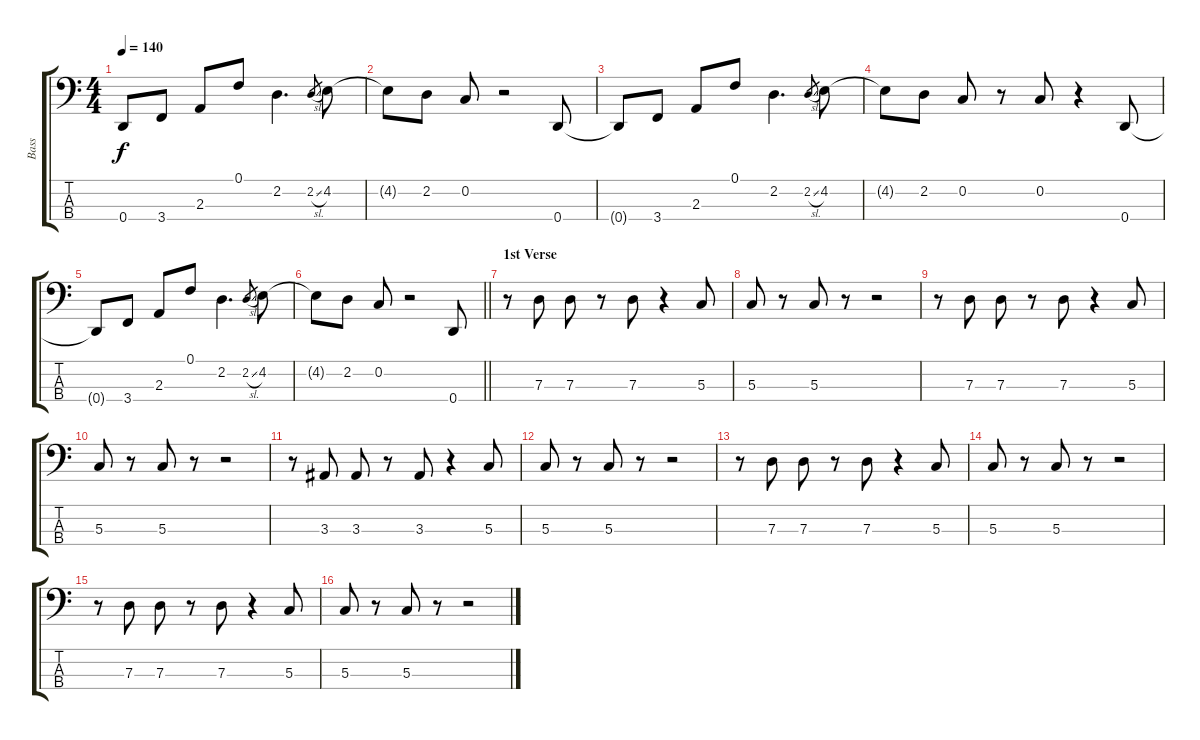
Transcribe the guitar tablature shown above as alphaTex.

\track ("Bass" "Bass") {instrument electricbassfinger}
\staff {score tabs}
\tuning (F2 C2 G1 D1) {hide}
\ts (4 4)
\tempo 140
\clef f4
\ks c
0.4{t}.8{dy f} 3.4.8 2.3.8 0.1.8 2.2.4{d} 2.2{sl}.8{gr} 4.2.8 |
4.2{t}.8 2.2.8 0.2.8 r.2 0.4.8 |
0.4{t}.8 3.4.8 2.3.8 0.1.8 2.2.4{d} 2.2{sl}.8{gr} 4.2.8 |
4.2{t}.8 2.2.8 0.2.8 r.8 0.2.8 r.4 0.4.8 |
0.4{t}.8 3.4.8 2.3.8 0.1.8 2.2.4{d} 2.2{sl}.8{gr} 4.2.8 |
\barLineRight lightlight
4.2{t}.8 2.2.8 0.2.8 r.2 0.4.8 |
\section ("" "1st Verse")
r.8 7.3.8 7.3.8 r.8 7.3.8 r.4 5.3.8 |
5.3.8 r.8 5.3.8 r.8 r.2 |
r.8 7.3.8 7.3.8 r.8 7.3.8 r.4 5.3.8 |
5.3.8 r.8 5.3.8 r.8 r.2 |
r.8 3.3.8 3.3.8 r.8 3.3.8 r.4 5.3.8 |
5.3.8 r.8 5.3.8 r.8 r.2 |
r.8 7.3.8 7.3.8 r.8 7.3.8 r.4 5.3.8 |
5.3.8 r.8 5.3.8 r.8 r.2 |
r.8 7.3.8 7.3.8 r.8 7.3.8 r.4 5.3.8 |
5.3.8 r.8 5.3.8 r.8 r.2
